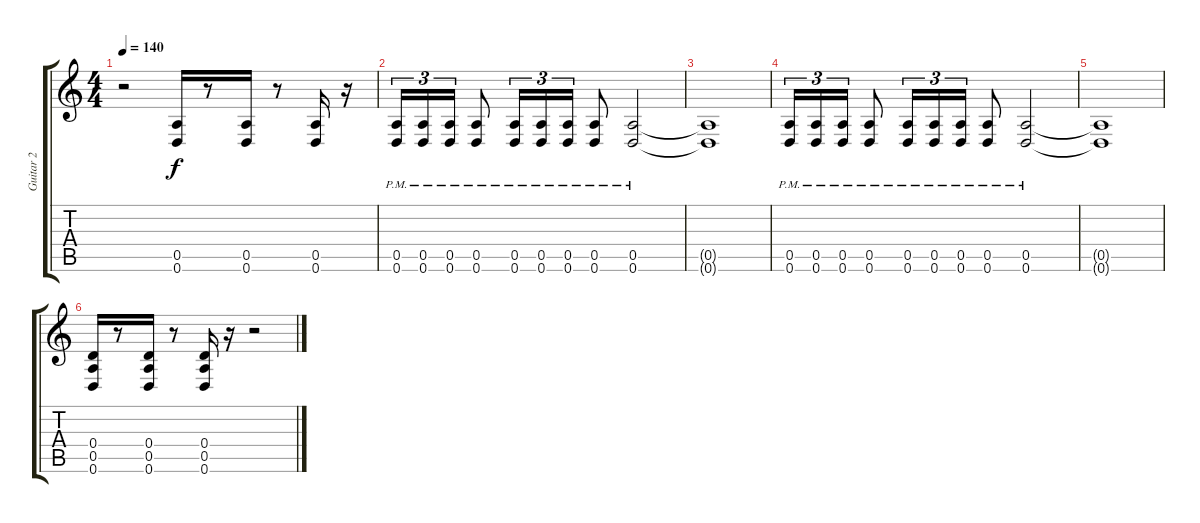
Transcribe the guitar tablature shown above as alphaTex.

\track ("Guitar 2" "Guitar 2") {instrument distortionguitar}
\staff {score tabs}
\tuning (E4 B3 G3 D3 A2 D2) {hide}
\ts (4 4)
\tempo 140
\clef g2
\ks c
r.2{dy f} (0.5 0.6).16 r.8 (0.5 0.6).16 r.8 (0.5 0.6).16 r.16 |
(0.5{pm} 0.6{pm}).16{tu (3 2)} (0.5{pm} 0.6{pm}).16{tu (3 2)} (0.5{pm} 0.6{pm}).16{tu (3 2)} (0.5{pm} 0.6{pm}).8 (0.5{pm} 0.6{pm}).16{tu (3 2)} (0.5{pm} 0.6{pm}).16{tu (3 2)} (0.5{pm} 0.6{pm}).16{tu (3 2)} (0.5{pm} 0.6{pm}).8 (0.5{pm} 0.6{pm}).2 |
(0.5{t} 0.6{t}).1 |
(0.5{pm} 0.6{pm}).16{tu (3 2)} (0.5{pm} 0.6{pm}).16{tu (3 2)} (0.5{pm} 0.6{pm}).16{tu (3 2)} (0.5{pm} 0.6{pm}).8 (0.5{pm} 0.6{pm}).16{tu (3 2)} (0.5{pm} 0.6{pm}).16{tu (3 2)} (0.5{pm} 0.6{pm}).16{tu (3 2)} (0.5{pm} 0.6{pm}).8 (0.5{pm} 0.6{pm}).2 |
(0.5{t} 0.6{t}).1 |
(0.4 0.5 0.6).16 r.8 (0.4 0.5 0.6).16 r.8 (0.4 0.5 0.6).16 r.16 r.2
